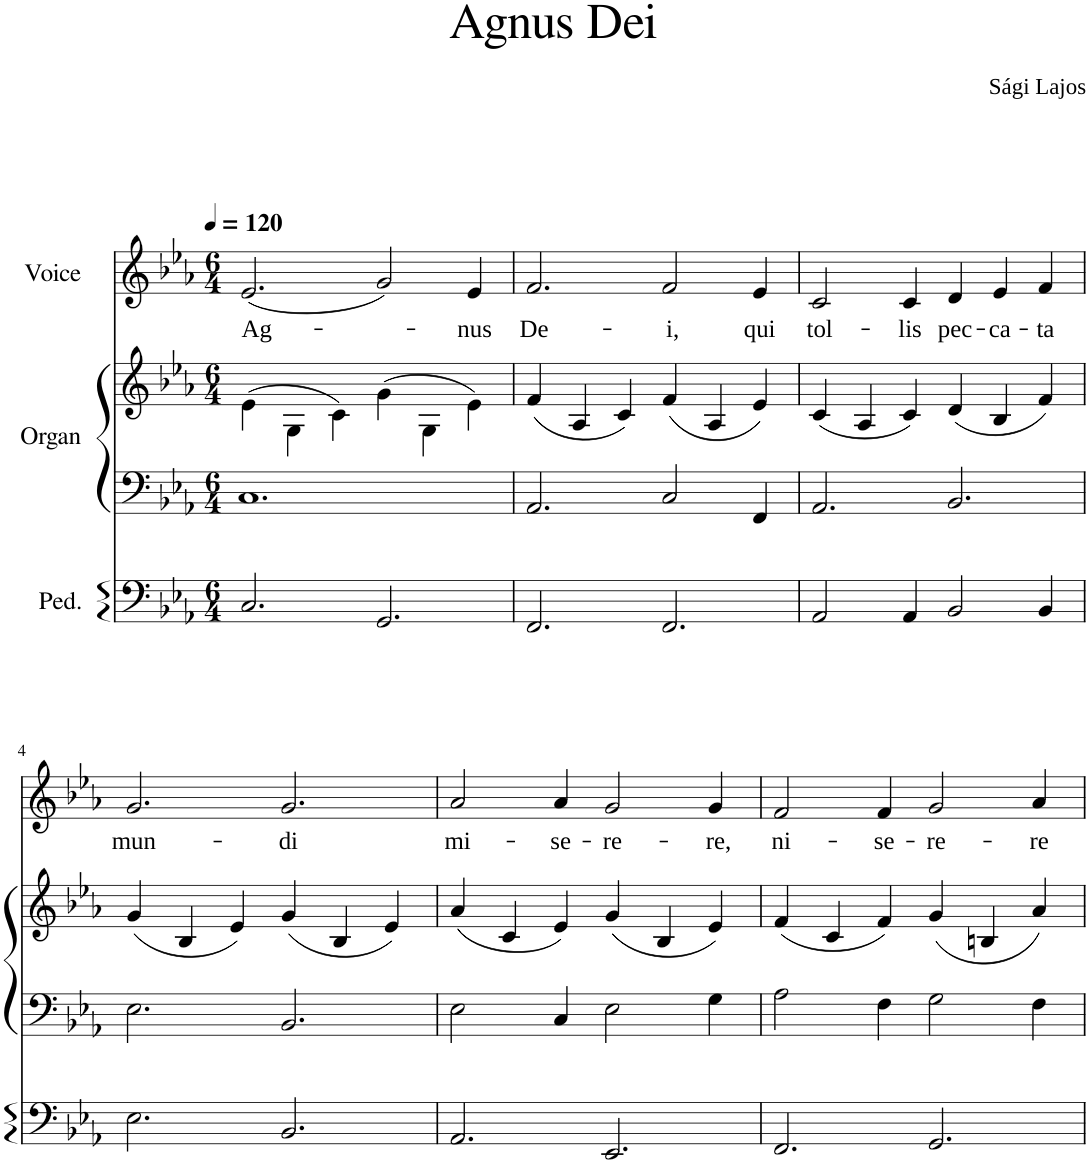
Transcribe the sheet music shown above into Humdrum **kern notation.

**kern	**kern	**kern	**kern	**text
*part3	*part2	*part2	*part1	*part1
*staff4	*staff3	*staff2	*staff1	*staff1
*I"Ped.	*I"Organ	*	*I"Voice	*
*clefF4	*clefF4	*clefG2	*clefG2	*
*k[b-e-a-]	*k[b-e-a-]	*k[b-e-a-]	*k[b-e-a-]	*
*M6/4	*M6/4	*M6/4	*M6/4	*
*MM120	*MM120	*MM120	*MM120	*
=1	=1	=1	=1	=1
!	!	!	!	!LO:LY:b
2.C/	1.C	(4e-\	(2.e-/	Ag-
.	.	4G\	.	.
.	.	4c\)	.	.
2.GG/	.	(4g\	2g/)	.
.	.	4G\	.	.
!	!	!	!	!LO:LY:b
.	.	4e-\)	4e-/	-nus
=2	=2	=2	=2	=2
!	!	!	!	!LO:LY:b
2.FF/	2.AA-/	(4f/	2.f/	De-
.	.	4A-/	.	.
.	.	4c/)	.	.
!	!	!	!	!LO:LY:b
2.FF/	2C/	(4f/	2f/	-i,
.	.	4A-/	.	.
!	!	!	!	!LO:LY:b
.	4FF/	4e-/)	4e-/	qui
=3	=3	=3	=3	=3
!	!	!	!	!LO:LY:b
2AA-/	2.AA-/	(4c/	2c/	tol-
.	.	4A-/	.	.
!	!	!	!	!LO:LY:b
4AA-/	.	4c/)	4c/	-lis
!	!	!	!	!LO:LY:b
2BB-/	2.BB-/	(4d/	4d/	pec-
!	!	!	!	!LO:LY:b
.	.	4B-/	4e-/	-ca-
!	!	!	!	!LO:LY:b
4BB-/	.	4f/)	4f/	-ta
!!LO:LB:g=z
=4	=4	=4	=4	=4
!	!	!	!	!LO:LY:b
2.E-\	2.E-\	(4g/	2.g/	mun-
.	.	4B-/	.	.
.	.	4e-/)	.	.
!	!	!	!	!LO:LY:b
2.BB-/	2.BB-/	(4g/	2.g/	-di
.	.	4B-/	.	.
.	.	4e-/)	.	.
=5	=5	=5	=5	=5
!	!	!	!	!LO:LY:b
2.AA-/	2E-\	(4a-/	2a-/	mi-
.	.	4c/	.	.
!	!	!	!	!LO:LY:b
.	4C/	4e-/)	4a-/	-se-
!	!	!	!	!LO:LY:b
2.EE-/	2E-\	(4g/	2g/	-re-
.	.	4B-/	.	.
!	!	!	!	!LO:LY:b
.	4G\	4e-/)	4g/	-re,
=6	=6	=6	=6	=6
!	!	!	!	!LO:LY:b
2.FF/	2A-\	(4f/	2f/	ni-
.	.	4c/	.	.
!	!	!	!	!LO:LY:b
.	4F\	4f/)	4f/	-se-
!	!	!	!	!LO:LY:b
2.GG/	2G\	(4g/	2g/	-re-
.	.	4Bn/	.	.
!	!	!	!	!LO:LY:b
.	4F\	4a-/)	4a-/	-re
=	=	=	=	=
*-	*-	*-	*-	*-
